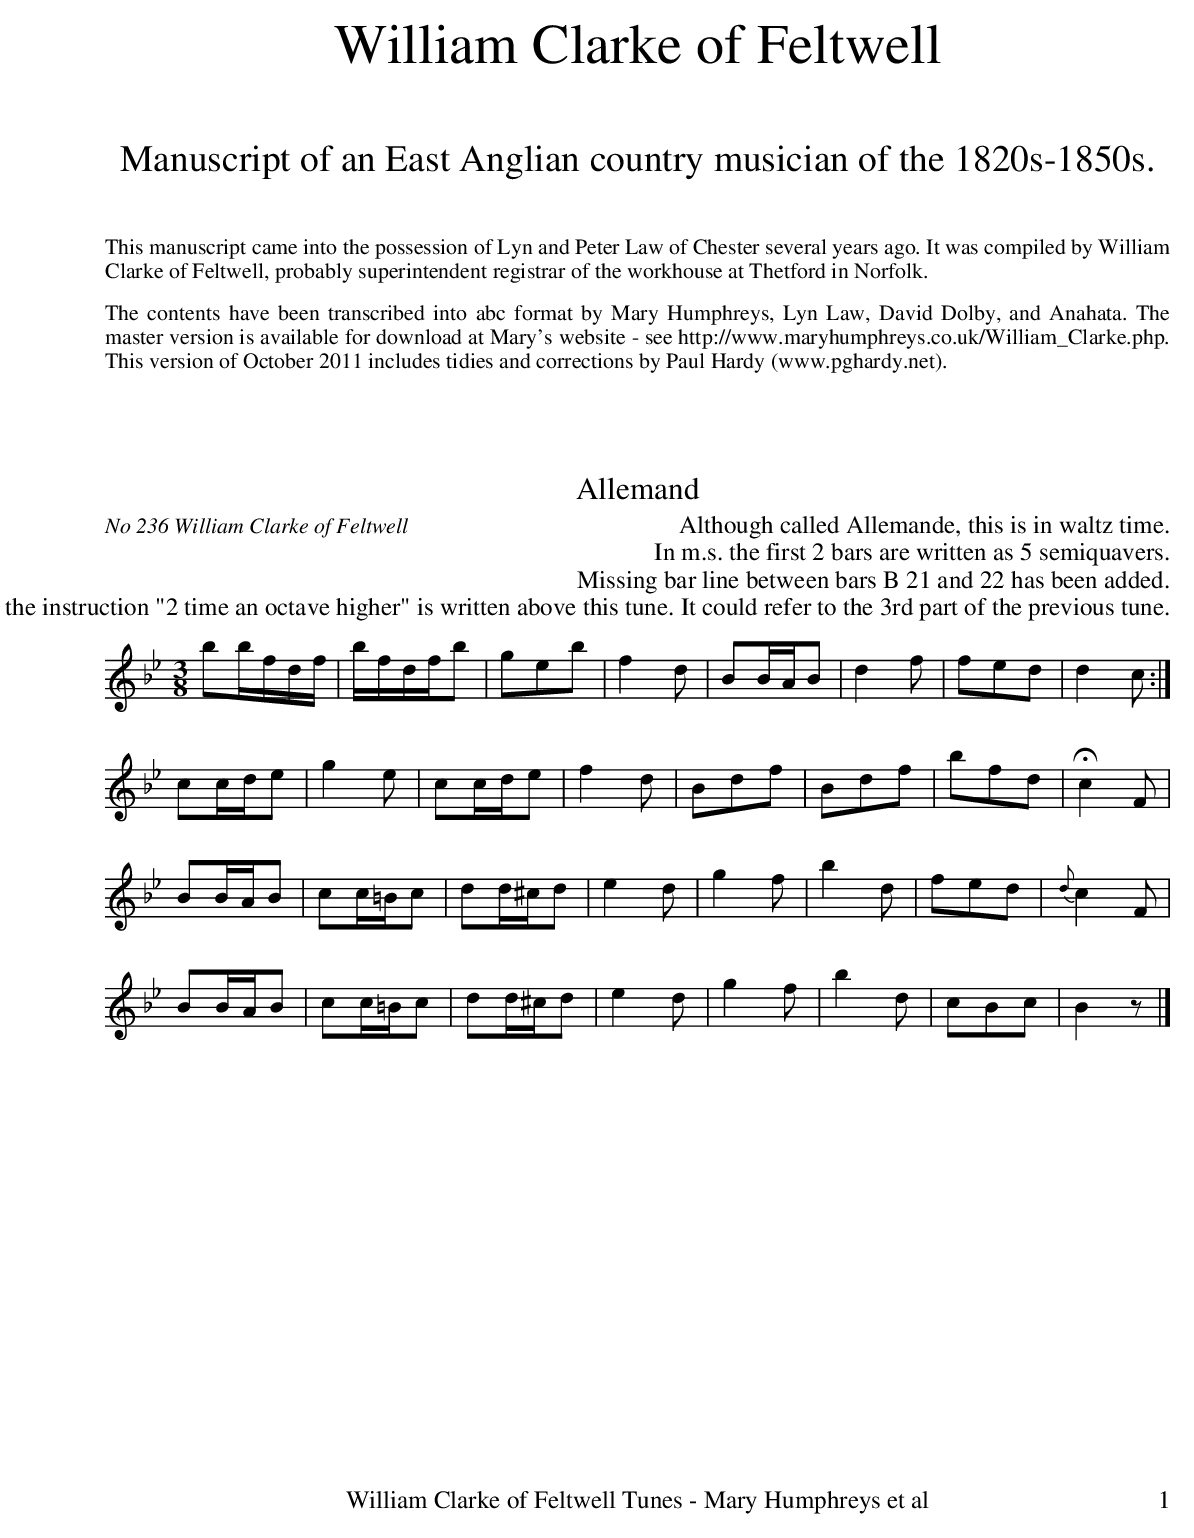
X:1
T:Allemand
O:No 236 William Clarke of Feltwell
M:3/8
L:1/8
K:Bb
bb/f/d/f/|b/f/d/f/b|geb|f2d|BB/A/B|d2f|fed|d2c:|
cc/d/e|g2e|cc/d/e|f2d|Bdf|Bdf|bfd|Hc2F|
BB/A/B|cc/=B/c|dd/^c/d|e2d|g2f|b2d|fed|{d}c2F|
BB/A/B|cc/=B/c|dd/^c/d|e2d|g2f|b2d|cBc|B2z|]
